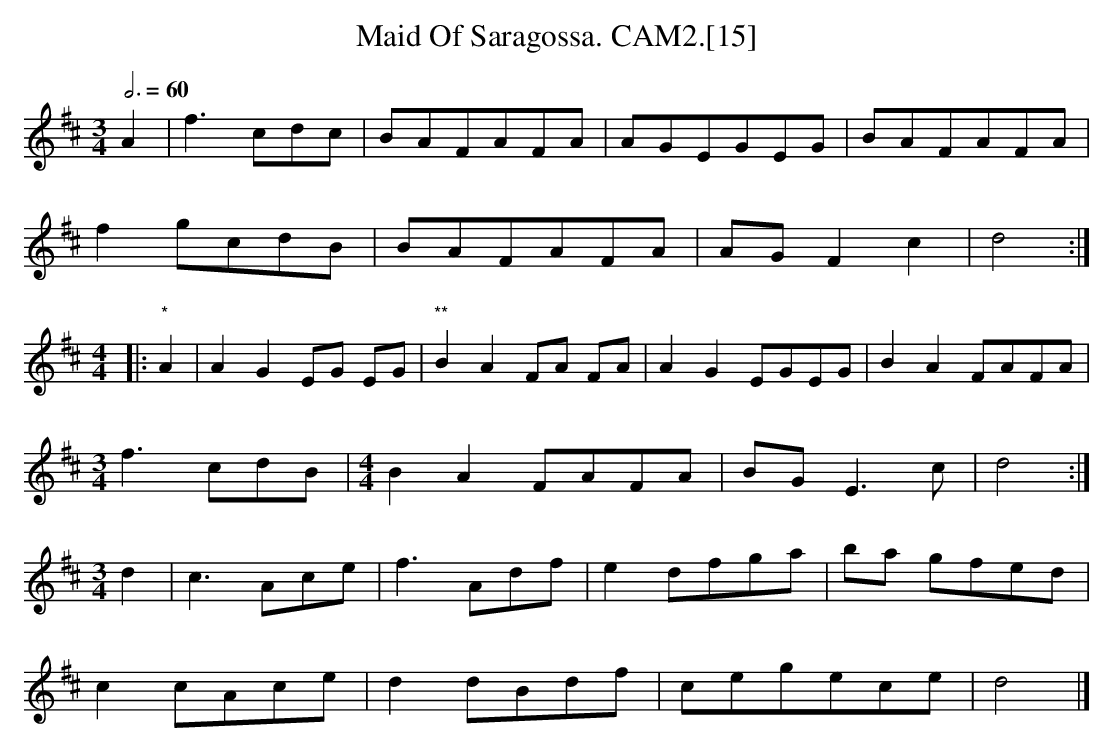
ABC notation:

X:1
T:Maid Of Saragossa. CAM2.[15]
M:3/4
L:1/8
Q:3/4=60
K:D
A2 | f3cdc | BAFAFA | AGEGEG | BAFAFA |
f2 gcdB | BAFAFA | AG F2c2 | d4 :|
[M:4/4]
|: "*" A2 | A2 G2 EG EG | "**" B2A2 FA FA | A2G2 EGEG | B2A2 FAFA |
[M:3/4] f3 cdB | [M:4/4] B2A2 FAFA | BG E3c | d4 :|
[M:3/4] d2 | c3 Ace | f3 Adf | e2 dfga | ba gfed |
c2 cAce | d2 dBdf | cegece | d4 |]
